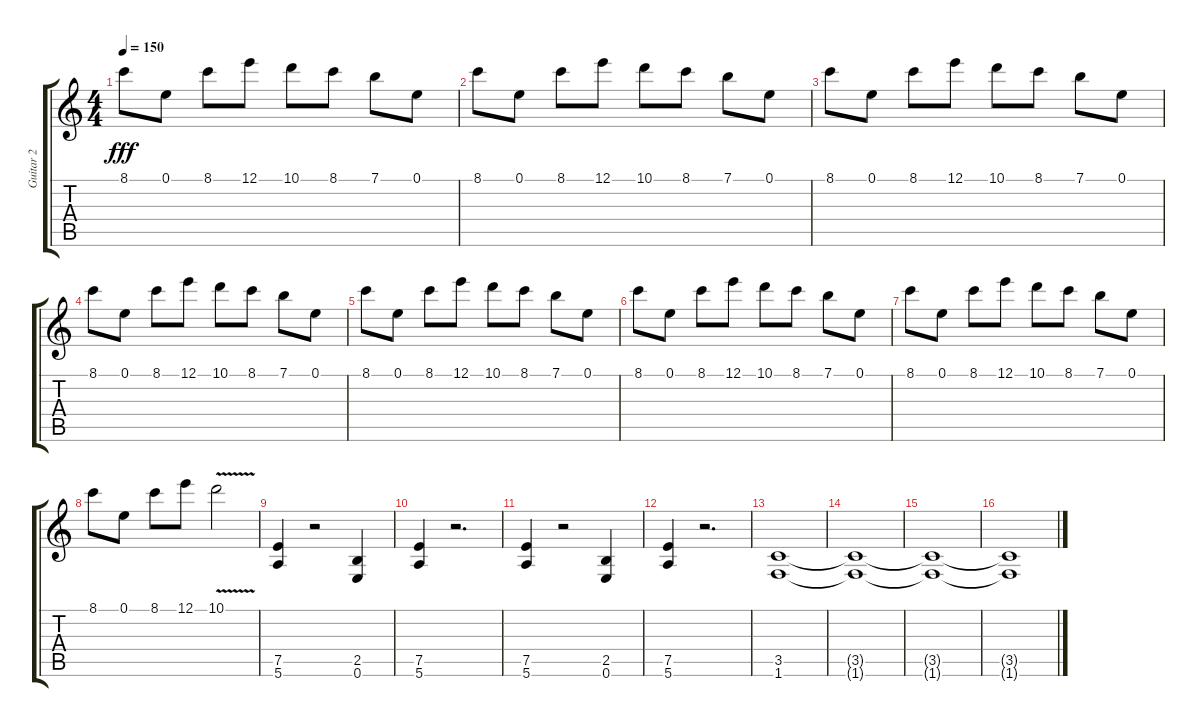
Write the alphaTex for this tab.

\track ("Guitar 2" "Guitar 2") {instrument distortionguitar}
\staff {score tabs}
\tuning (E4 B3 G3 D3 A2 E2) {hide}
\ts (4 4)
\tempo 150
\clef g2
\ks c
8.1.8{dy fff} 0.1.8 8.1.8 12.1.8 10.1.8 8.1.8 7.1.8 0.1.8 |
8.1.8 0.1.8 8.1.8 12.1.8 10.1.8 8.1.8 7.1.8 0.1.8 |
8.1.8 0.1.8 8.1.8 12.1.8 10.1.8 8.1.8 7.1.8 0.1.8 |
8.1.8 0.1.8 8.1.8 12.1.8 10.1.8 8.1.8 7.1.8 0.1.8 |
8.1.8 0.1.8 8.1.8 12.1.8 10.1.8 8.1.8 7.1.8 0.1.8 |
8.1.8 0.1.8 8.1.8 12.1.8 10.1.8 8.1.8 7.1.8 0.1.8 |
8.1.8 0.1.8 8.1.8 12.1.8 10.1.8 8.1.8 7.1.8 0.1.8 |
8.1.8 0.1.8 8.1.8 12.1.8 10.1{v}.2 |
(7.5 5.6).4 r.2 (2.5 0.6).4 |
(7.5 5.6).4 r.2{d} |
(7.5 5.6).4 r.2 (2.5 0.6).4 |
(7.5 5.6).4 r.2{d} |
(3.5 1.6).1 |
(3.5{t} 1.6{t}).1 |
(3.5{t} 1.6{t}).1 |
(3.5{t} 1.6{t}).1
